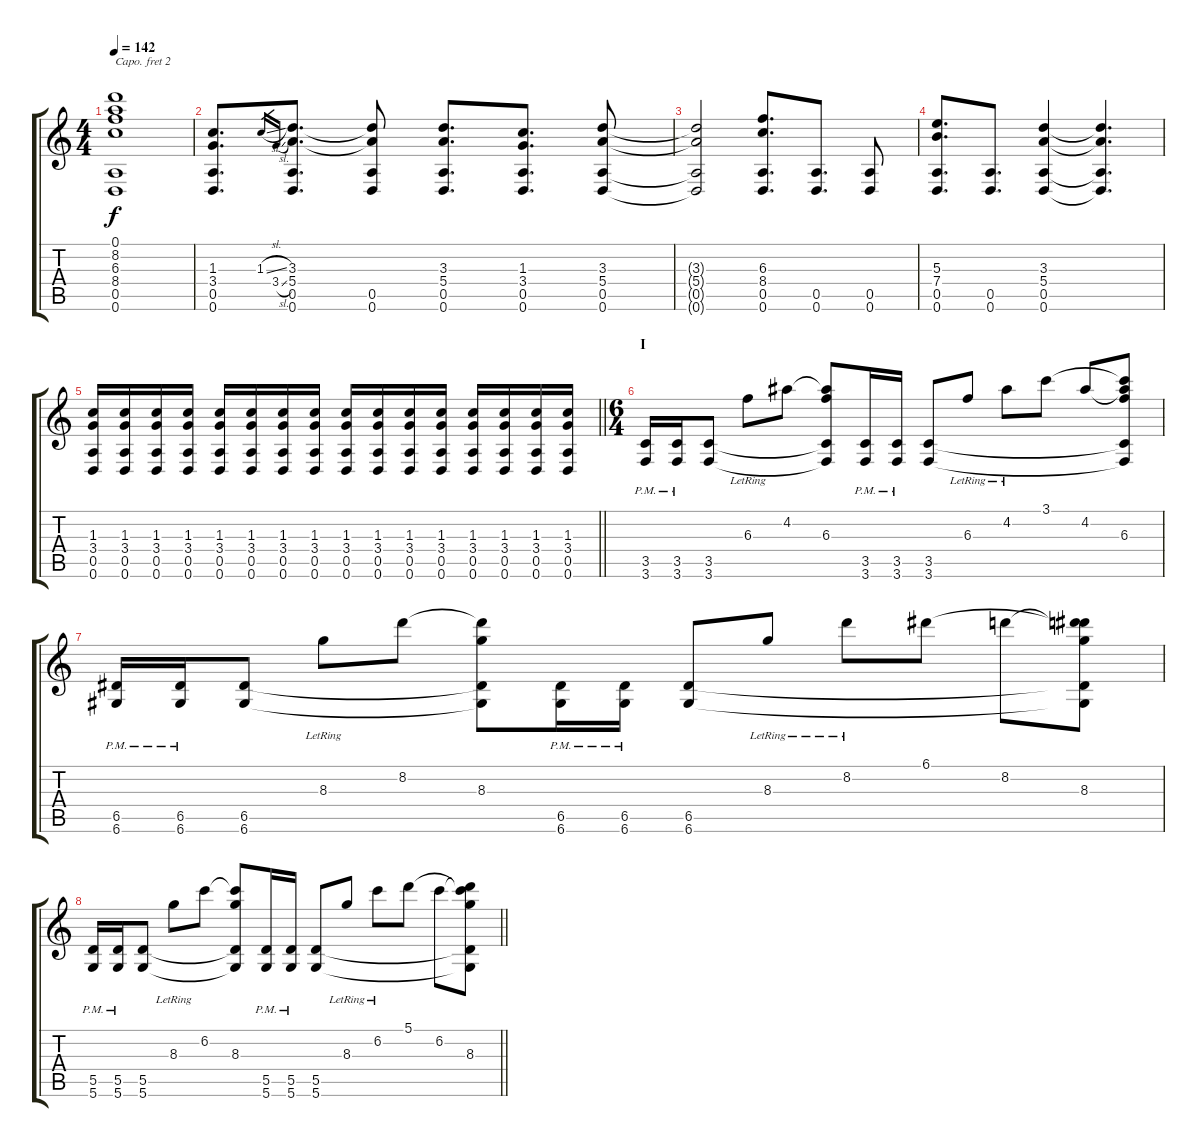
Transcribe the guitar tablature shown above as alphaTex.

\track "" {instrument overdrivenguitar}
\staff {score tabs}
\capo 2
\tuning (G4 E4 A3 D3 G2 C2) {hide}
\ts (4 4)
\tempo 142
\clef g2
\ks c
(0.1{t} 8.2{t} 6.3{t} 8.4{t} 0.5{t} 0.6{t}).1{dy f} |
(1.3 3.4 0.5 0.6).8{d} 1.3{sl}.16{gr} 3.4{sl}.16{gr} (3.3 5.4 0.5 0.6).8{d} (3.3{t} 5.4{t} 0.5 0.6).8 (3.3 5.4 0.5 0.6).8{d} (1.3 3.4 0.5 0.6).8{d} (3.3 5.4 0.5 0.6).8 |
(3.3{t} 5.4{t} 0.5{t} 0.6{t}).2 (6.3 8.4 0.5 0.6).8{d} (0.5 0.6).8{d} (0.5 0.6).8 |
(5.3 7.4 0.5 0.6).8{d} (0.5 0.6).8{d} (3.3 5.4 0.5 0.6).4 (3.3{t} 5.4{t} 0.5{t} 0.6{t}).4{d} |
\barLineRight lightlight
(1.3 3.4 0.5 0.6).16 (1.3 3.4 0.5 0.6).16 (1.3 3.4 0.5 0.6).16 (1.3 3.4 0.5 0.6).16 (1.3 3.4 0.5 0.6).16 (1.3 3.4 0.5 0.6).16 (1.3 3.4 0.5 0.6).16 (1.3 3.4 0.5 0.6).16 (1.3 3.4 0.5 0.6).16 (1.3 3.4 0.5 0.6).16 (1.3 3.4 0.5 0.6).16 (1.3 3.4 0.5 0.6).16 (1.3 3.4 0.5 0.6).16 (1.3 3.4 0.5 0.6).16 (1.3 3.4 0.5 0.6).16 (1.3 3.4 0.5 0.6).16 |
\ts (6 4)
\section ("" "I")
(3.5{pm} 3.6{pm}).16 (3.5{pm} 3.6{pm}).16 (3.5 3.6).8 6.3{lr}.8 4.2.8 (4.2{t} 6.3 3.5{t} 3.6{t}).8 (3.5{pm} 3.6{pm}).16 (3.5{pm} 3.6{pm}).16 (3.5 3.6).8 6.3{lr}.8 4.2{lr}.8 3.1.8 4.2.8 (3.1{t} 4.2{t} 6.3 3.5{t} 3.6{t}).8 |
(6.5{pm} 6.6{pm}).16 (6.5{pm} 6.6{pm}).16 (6.5 6.6).8 8.3{lr}.8 8.2.8 (8.2{t} 8.3 6.5{t} 6.6{t}).8 (6.5{pm} 6.6{pm}).16 (6.5{pm} 6.6{pm}).16 (6.5 6.6).8 8.3{lr}.8 8.2{lr}.8 6.1.8 8.2.8 (6.1{t} 8.2{t} 8.3 6.5{t} 6.6{t}).8 |
\barLineRight lightlight
(5.5{pm} 5.6{pm}).16 (5.5{pm} 5.6{pm}).16 (5.5 5.6).8 8.3{lr}.8 6.2.8 (6.2{t} 8.3 5.5{t} 5.6{t}).8 (5.5{pm} 5.6{pm}).16 (5.5{pm} 5.6{pm}).16 (5.5 5.6).8 8.3{lr}.8 6.2{lr}.8 5.1.8 6.2.8 (5.1{t} 6.2{t} 8.3 5.5{t} 5.6{t}).8
